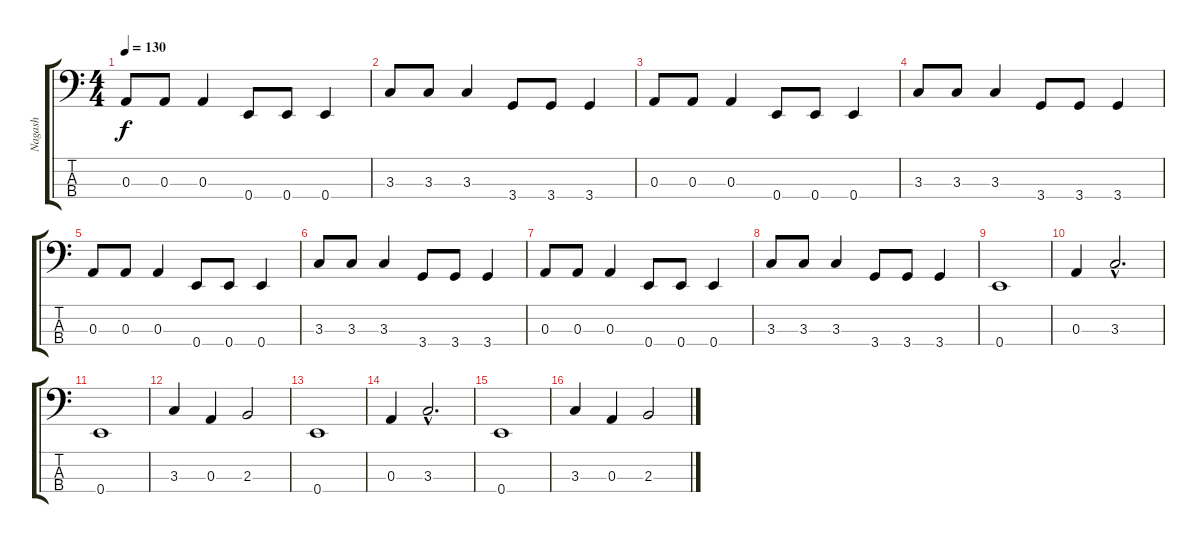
\track ("Nagash" "Nagash") {instrument electricbassfinger}
\staff {score tabs}
\tuning (G2 D2 A1 E1) {hide}
\ts (4 4)
\tempo 130
\clef f4
\ks c
0.3.8{dy f} 0.3.8 0.3.4 0.4.8 0.4.8 0.4.4 |
3.3.8 3.3.8 3.3.4 3.4.8 3.4.8 3.4.4 |
0.3.8 0.3.8 0.3.4 0.4.8 0.4.8 0.4.4 |
3.3.8 3.3.8 3.3.4 3.4.8 3.4.8 3.4.4 |
0.3.8 0.3.8 0.3.4 0.4.8 0.4.8 0.4.4 |
3.3.8 3.3.8 3.3.4 3.4.8 3.4.8 3.4.4 |
0.3.8 0.3.8 0.3.4 0.4.8 0.4.8 0.4.4 |
3.3.8 3.3.8 3.3.4 3.4.8 3.4.8 3.4.4 |
0.4.1 |
0.3.4 3.3{hac}.2{d} |
0.4.1 |
3.3.4 0.3.4 2.3.2 |
0.4.1 |
0.3.4 3.3{hac}.2{d} |
0.4.1 |
3.3.4 0.3.4 2.3.2
